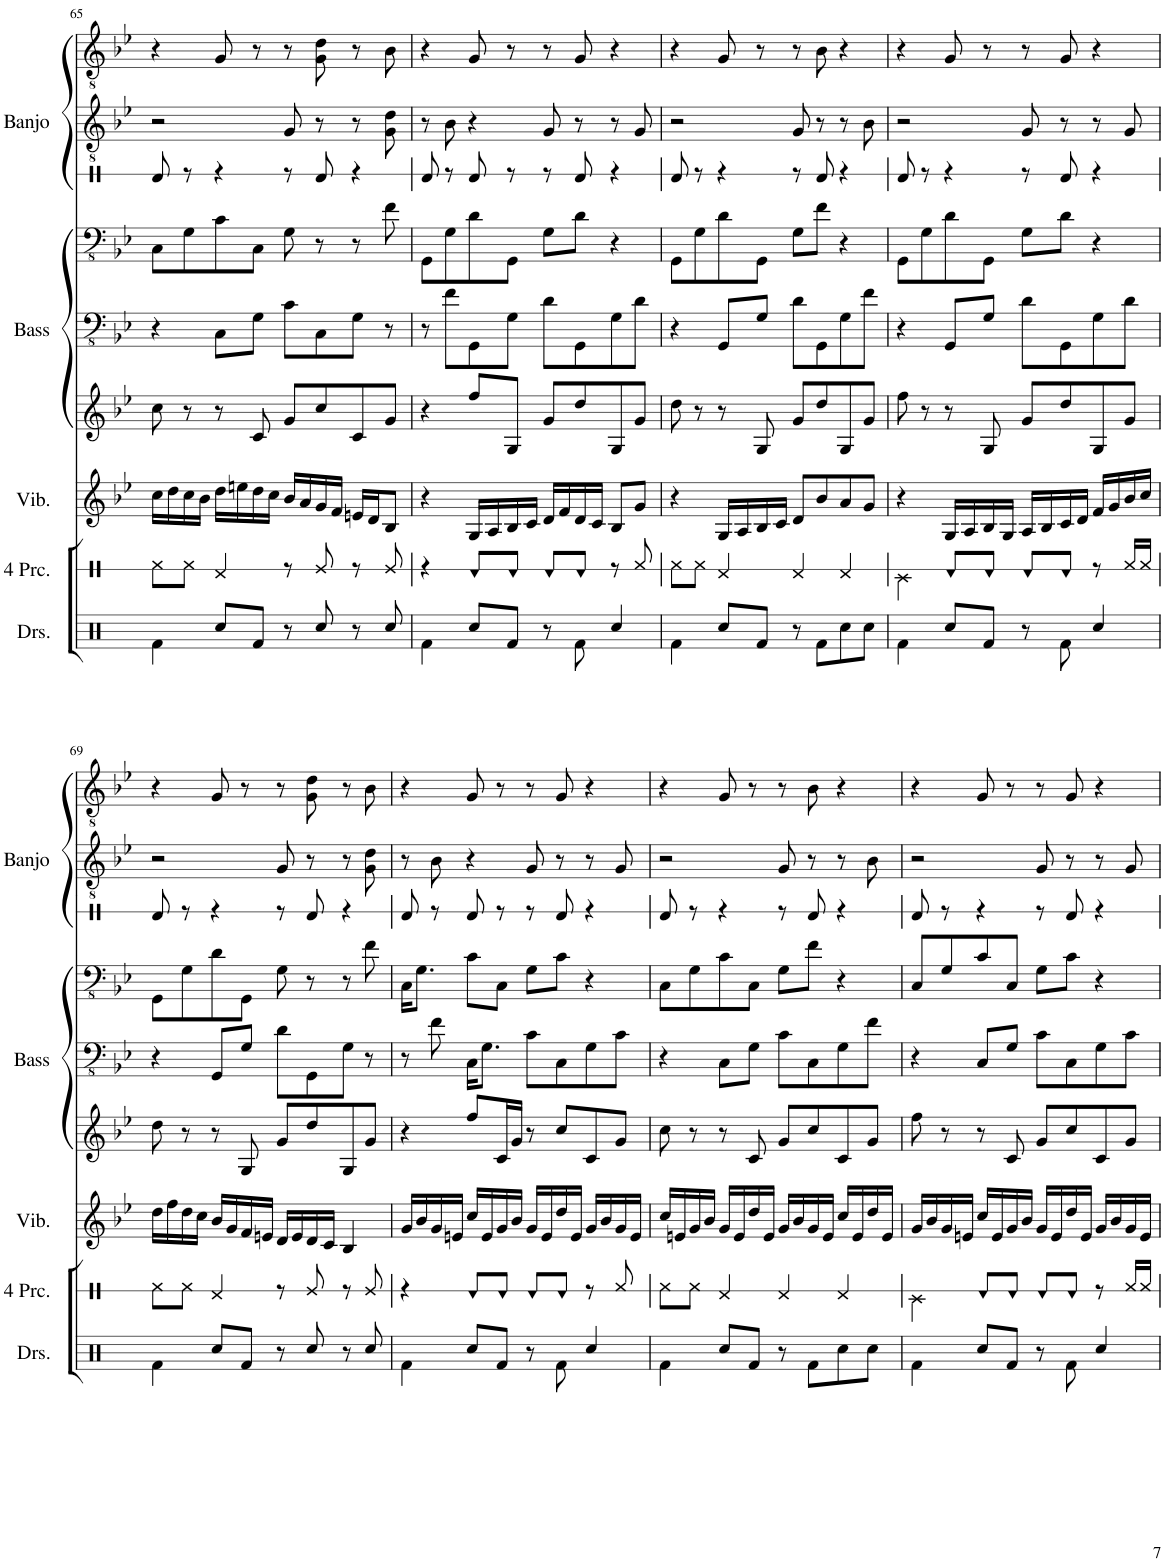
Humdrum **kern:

**kern	**kern	**kern	**kern	**kern	**kern
*part6	*part5	*part4	*part3	*part2	*part1
*staff6	*staff5	*staff4	*staff3	*staff2	*staff1
*I"Vibraphone	*I"Pitched Bongos	*I"Guitar 2	*I"Guitar 1	*I"Banjo 2	*I"Banjo 1
*I'Vib.	*	*	*	*I'Banjo	*
!!LO:PB:g=z
*clefG2	*clefG2	*clefFv4	*clefFv4	*clefGv2	*clefGv2
*k[b-e-]	*k[b-e-]	*k[b-e-]	*k[b-e-]	*k[b-e-]	*k[b-e-]
*M4/4	*M4/4	*M4/4	*M4/4	*M4/4	*M4/4
=65	=65	=65	=65	=65	=65
16cc\LL	8cc\	4r	8CC\L	2r	4r
16dd\	.	.	.	.	.
16cc\	8r	.	8GG\	.	.
16b-\JJ	.	.	.	.	.
16dd\LL	8r	8CC\L	8C\	.	8G/
16een\	.	.	.	.	.
16dd\	8c/	8GG\J	8CC\J	.	8r
16cc\JJ	.	.	.	.	.
16b-/LL	8g/L	8C\L	8GG\	8G/	8r
16a/	.	.	.	.	.
16g/	8cc/	8CC\	8r	8r	8G\ 8d\
16f/JJ	.	.	.	.	.
16en/LL	8c/	8GG\J	8r	8r	8r
16d/J	.	.	.	.	.
8B-/J	8g/J	8r	8F\	8G\ 8d\	8B-\
=66	=66	=66	=66	=66	=66
4r	4r	8r	8GGG\L	8r	4r
.	.	8F\L	8GG\	8B-\	.
16G/LL	8ff/L	8GGG\	8D\	4r	8G/
16A/	.	.	.	.	.
16B-/	8G/J	8GG\J	8GGG\J	.	8r
16c/JJ	.	.	.	.	.
16d/LL	8g/L	8D\L	8GG\L	8G/	8r
16f/	.	.	.	.	.
16d/	8dd/	8GGG\	8D\J	8r	8G/
16c/JJ	.	.	.	.	.
8B-/L	8G/	8GG\	4r	8r	4r
8g/J	8g/J	8D\J	.	8G/	.
=67	=67	=67	=67	=67	=67
4r	8dd\	4r	8GGG\L	2r	4r
.	8r	.	8GG\	.	.
16G/LL	8r	8GGG/L	8D\	.	8G/
16A/	.	.	.	.	.
16B-/	8G/	8GG/J	8GGG\J	.	8r
16c/JJ	.	.	.	.	.
8d/L	8g/L	8D\L	8GG\L	8G/	8r
8b-/	8dd/	8GGG\	8F\J	8r	8B-\
8a/	8G/	8GG\	4r	8r	4r
8g/J	8g/J	8F\J	.	8B-\	.
=68	=68	=68	=68	=68	=68
4r	8ff\	4r	8GGG\L	2r	4r
.	8r	.	8GG\	.	.
16G/LL	8r	8GGG/L	8D\	.	8G/
16A/	.	.	.	.	.
16B-/	8G/	8GG/J	8GGG\J	.	8r
16G/JJ	.	.	.	.	.
16A/LL	8g/L	8D\L	8GG\L	8G/	8r
16B-/	.	.	.	.	.
16c/	8dd/	8GGG\	8D\J	8r	8G/
16d/JJ	.	.	.	.	.
16f/LL	8G/	8GG\	4r	8r	4r
16g/	.	.	.	.	.
16b-/	8g/J	8D\J	.	8G/	.
16cc/JJ	.	.	.	.	.
!!LO:LB:g=z
=69	=69	=69	=69	=69	=69
16dd\LL	8dd\	4r	8GGG\L	2r	4r
16ff\	.	.	.	.	.
16dd\	8r	.	8GG\	.	.
16cc\JJ	.	.	.	.	.
16b-/LL	8r	8GGG/L	8D\	.	8G/
16g/	.	.	.	.	.
16f/	8G/	8GG/J	8GGG\J	.	8r
16en/JJ	.	.	.	.	.
16d/LL	8g/L	8D\L	8GG\	8G/	8r
16e/	.	.	.	.	.
16d/	8dd/	8GGG\	8r	8r	8G\ 8d\
16c/JJ	.	.	.	.	.
4B-/	8G/	8GG\J	8r	8r	8r
.	8g/J	8r	8F\	8G\ 8d\	8B-\
=70	=70	=70	=70	=70	=70
16g/LL	4r	8r	16CC\KL	8r	4r
16b-/	.	.	8.GG\J	.	.
16g/	.	8F\	.	8B-\	.
16en/JJ	.	.	.	.	.
16cc/LL	8ff/L	16CC\KL	8C\L	4r	8G/
16e/	.	8.GG\J	.	.	.
16g/	16c/L	.	8CC\J	.	8r
16b-/JJ	16g/JJ	.	.	.	.
16g/LL	8r	8C\L	8GG\L	8G/	8r
16e/	.	.	.	.	.
16dd/	8cc/L	8CC\	8C\J	8r	8G/
16e/JJ	.	.	.	.	.
16g/LL	8c/	8GG\	4r	8r	4r
16b-/	.	.	.	.	.
16g/	8g/J	8C\J	.	8G/	.
16e/JJ	.	.	.	.	.
=71	=71	=71	=71	=71	=71
16cc/LL	8cc\	4r	8CC\L	2r	4r
16en/	.	.	.	.	.
16g/	8r	.	8GG\	.	.
16b-/JJ	.	.	.	.	.
16g/LL	8r	8CC\L	8C\	.	8G/
16e/	.	.	.	.	.
16dd/	8c/	8GG\J	8CC\J	.	8r
16e/JJ	.	.	.	.	.
16g/LL	8g/L	8C\L	8GG\L	8G/	8r
16b-/	.	.	.	.	.
16g/	8cc/	8CC\	8F\J	8r	8B-\
16e/JJ	.	.	.	.	.
16cc/LL	8c/	8GG\	4r	8r	4r
16e/	.	.	.	.	.
16dd/	8g/J	8F\J	.	8B-\	.
16e/JJ	.	.	.	.	.
=72	=72	=72	=72	=72	=72
16g/LL	8ff\	4r	8CC/L	2r	4r
16b-/	.	.	.	.	.
16g/	8r	.	8GG/	.	.
16en/JJ	.	.	.	.	.
16cc/LL	8r	8CC/L	8C/	.	8G/
16e/	.	.	.	.	.
16g/	8c/	8GG/J	8CC/J	.	8r
16b-/JJ	.	.	.	.	.
16g/LL	8g/L	8C\L	8GG\L	8G/	8r
16e/	.	.	.	.	.
16dd/	8cc/	8CC\	8C\J	8r	8G/
16e/JJ	.	.	.	.	.
16g/LL	8c/	8GG\	4r	8r	4r
16b-/	.	.	.	.	.
16g/	8g/J	8C\J	.	8G/	.
16e/JJ	.	.	.	.	.
=	=	=	=	=	=
*-	*-	*-	*-	*-	*-
